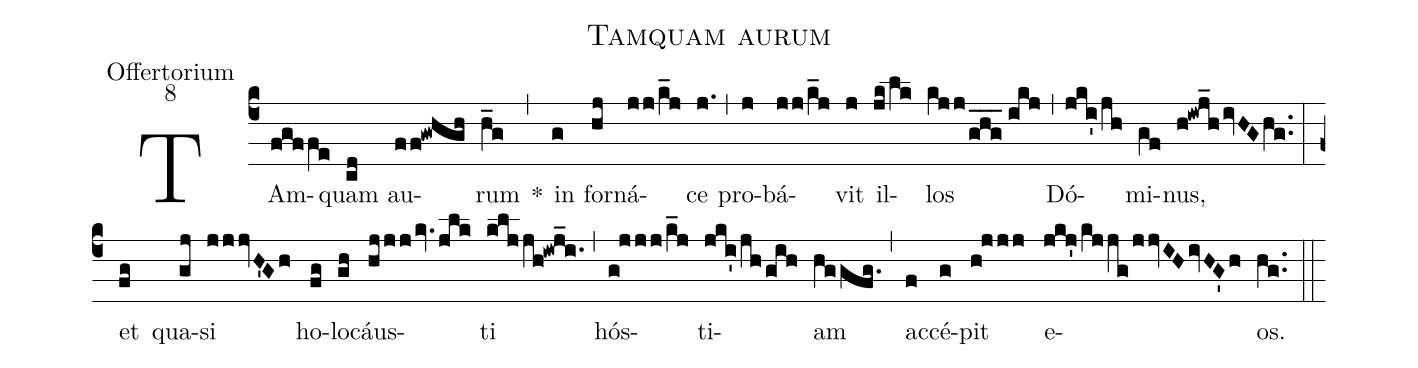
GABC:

name: Tamquam aurum;
office-part: Offertorium;
mode: 8;
%%
(c4) TAm(fgffe)quam(cd) au(ff!gwhgh)rum(h_g) *(,) in(g) for(hj)ná(jj/k_j)ce(j.) (,) pro(j)bá(jj/k_j)vit(j) il(jk/lk)los(kjj/ghg___//ikj) (,) Dó(jki'/jh)mi(gf)nus,(h!iwj_hivHGhg..) (:)
et(fg) qua(gj)si(jjjvH'Gh) ho(fg)lo(gh)cáus(hjjjkv.jlk)ti(kljjh!iwj_i.) (,) hós(g!jjj/k_j)ti(jki'/jh/gih)am(hggfg.) (,) ac(f)cé(g)pit(h!jjj) e(jkj'/kjjg/jjvIHivHG'h)os.(hg..) (::)
